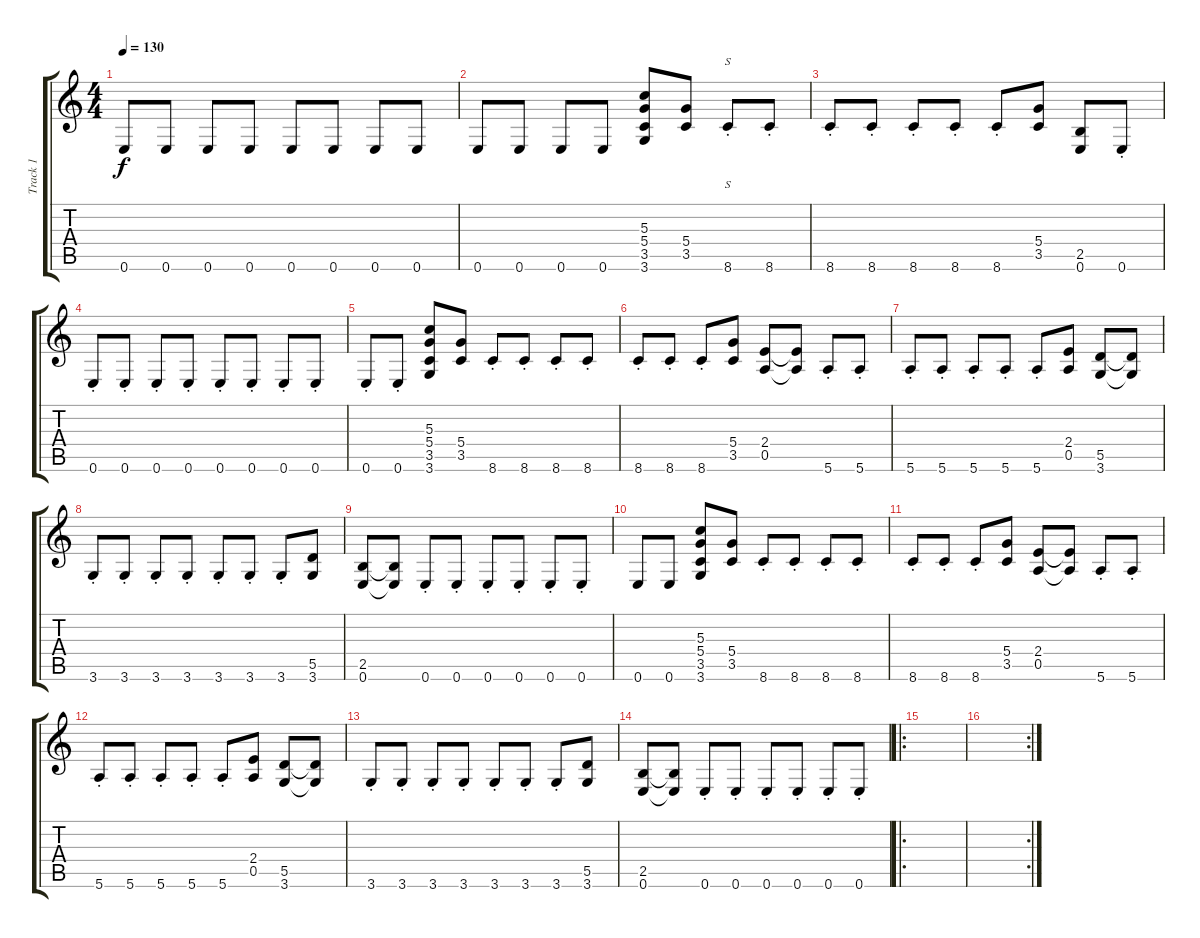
\track ("Track 1" "Track 1") {instrument distortionguitar}
\staff {score tabs}
\tuning (E4 B3 G3 D3 A2 E2) {hide}
\ts (4 4)
\tempo 130
\clef g2
\ks c
0.6.8{dy f} 0.6.8 0.6.8 0.6.8 0.6.8 0.6.8 0.6.8 0.6.8 |
0.6.8 0.6.8 0.6.8 0.6.8 (5.3 5.4 3.5 3.6).8 (5.4 3.5).8 8.6{st}.8{s} 8.6{st}.8 |
8.6{st}.8 8.6{st}.8 8.6{st}.8 8.6{st}.8 8.6{st}.8 (5.4 3.5).8 (2.5 0.6).8 0.6{st}.8 |
0.6{st}.8 0.6{st}.8 0.6{st}.8 0.6{st}.8 0.6{st}.8 0.6{st}.8 0.6{st}.8 0.6{st}.8 |
0.6{st}.8 0.6{st}.8 (5.3 5.4 3.5 3.6).8 (5.4 3.5).8 8.6{st}.8 8.6{st}.8 8.6{st}.8 8.6{st}.8 |
8.6{st}.8 8.6{st}.8 8.6{st}.8 (5.4 3.5).8 (2.4 0.5).8 (2.4{t} 0.5{t}).8 5.6{st}.8 5.6{st}.8 |
5.6{st}.8 5.6{st}.8 5.6{st}.8 5.6{st}.8 5.6{st}.8 (2.4 0.5).8 (5.5 3.6).8 (5.5{t} 3.6{t}).8 |
3.6{st}.8 3.6{st}.8 3.6{st}.8 3.6{st}.8 3.6{st}.8 3.6{st}.8 3.6{st}.8 (5.5 3.6).8 |
(2.5 0.6).8 (2.5{t} 0.6{t}).8 0.6{st}.8 0.6{st}.8 0.6{st}.8 0.6{st}.8 0.6{st}.8 0.6{st}.8 |
0.6.8 0.6.8 (5.3 5.4 3.5 3.6).8 (5.4 3.5).8 8.6{st}.8 8.6{st}.8 8.6{st}.8 8.6{st}.8 |
8.6{st}.8 8.6{st}.8 8.6{st}.8 (5.4 3.5).8 (2.4 0.5).8 (2.4{t} 0.5{t}).8 5.6{st}.8 5.6{st}.8 |
5.6{st}.8 5.6{st}.8 5.6{st}.8 5.6{st}.8 5.6{st}.8 (2.4 0.5).8 (5.5 3.6).8 (5.5{t} 3.6{t}).8 |
3.6{st}.8 3.6{st}.8 3.6{st}.8 3.6{st}.8 3.6{st}.8 3.6{st}.8 3.6{st}.8 (5.5 3.6).8 |
(2.5 0.6).8 (2.5{t} 0.6{t}).8 0.6{st}.8 0.6{st}.8 0.6{st}.8 0.6{st}.8 0.6{st}.8 0.6{st}.8 |
\ro
|
\rc 2
